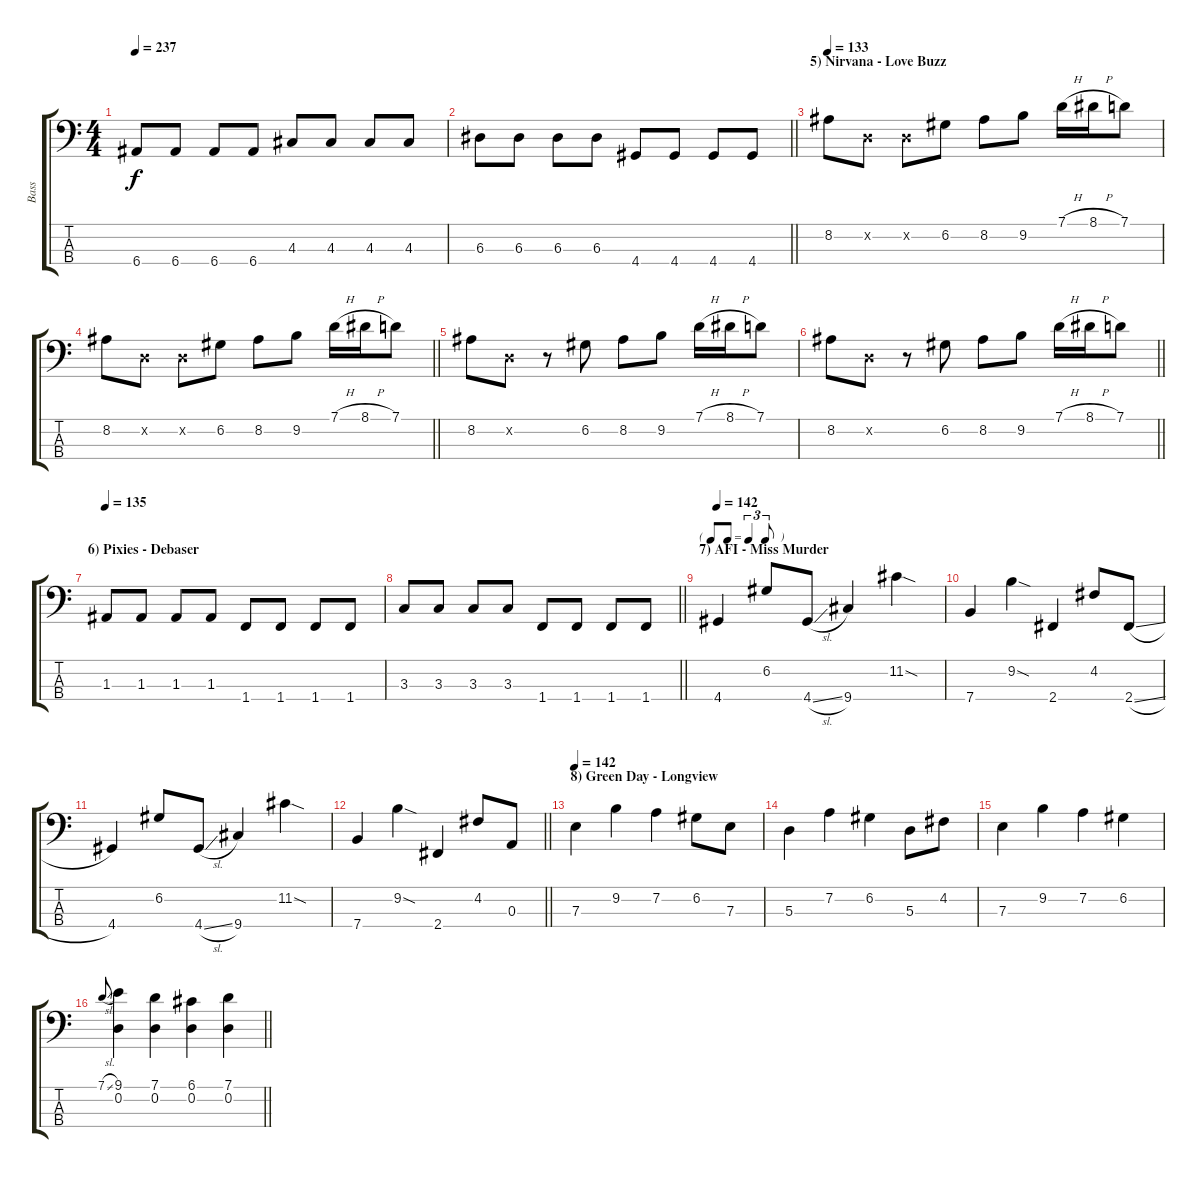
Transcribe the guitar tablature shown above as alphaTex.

\track ("Bass" "Bass") {instrument electricbassfinger}
\staff {score tabs}
\tuning (G2 D2 A1 E1) {hide}
\ts (4 4)
\tempo 237
\clef f4
\ks c
6.4.8{dy f} 6.4.8 6.4.8 6.4.8 4.3.8 4.3.8 4.3.8 4.3.8 |
\barLineRight lightlight
6.3.8 6.3.8 6.3.8 6.3.8 4.4.8 4.4.8 4.4.8 4.4.8 |
\section ("" "5) Nirvana - Love Buzz")
\tempo 133
8.2.8 0.2{x}.8 0.2{x}.8 6.2.8 8.2.8 9.2.8 7.1{h}.16 8.1{h}.16 7.1.8 |
\barLineRight lightlight
8.2.8 0.2{x}.8 0.2{x}.8 6.2.8 8.2.8 9.2.8 7.1{h}.16 8.1{h}.16 7.1.8 |
8.2.8 0.2{x}.8 r.8 6.2.8 8.2.8 9.2.8 7.1{h}.16 8.1{h}.16 7.1.8 |
\barLineRight lightlight
8.2.8 0.2{x}.8 r.8 6.2.8 8.2.8 9.2.8 7.1{h}.16 8.1{h}.16 7.1.8 |
\section ("" "6) Pixies - Debaser")
\tempo 135
1.3.8 1.3.8 1.3.8 1.3.8 1.4.8 1.4.8 1.4.8 1.4.8 |
\barLineRight lightlight
3.3.8 3.3.8 3.3.8 3.3.8 1.4.8 1.4.8 1.4.8 1.4.8 |
\tf triplet8th
\section ("" "7) AFI - Miss Murder")
\tempo 142
4.4.4 6.2.8 4.4{sl}.8 9.4.4 11.2{sod}.4 |
7.4.4 9.2{sod}.4 2.4.4 4.2.8 2.4{sl}.8 |
4.4.4 6.2.8 4.4{sl}.8 9.4.4 11.2{sod}.4 |
\barLineRight lightlight
7.4.4 9.2{sod}.4 2.4.4 4.2.8 0.3.8 |
\section ("" "8) Green Day - Longview")
\tempo 142
7.3.4 9.2.4 7.2.4 6.2.8 7.3.8 |
5.3.4 7.2.4 6.2.4 5.3.8 4.2.8 |
7.3.4 9.2.4 7.2.4 6.2.4 |
\barLineRight lightlight
7.1{sl}.8{gr onbeat} (9.1 0.2).4 (7.1 0.2).4 (6.1 0.2).4 (7.1 0.2).4
